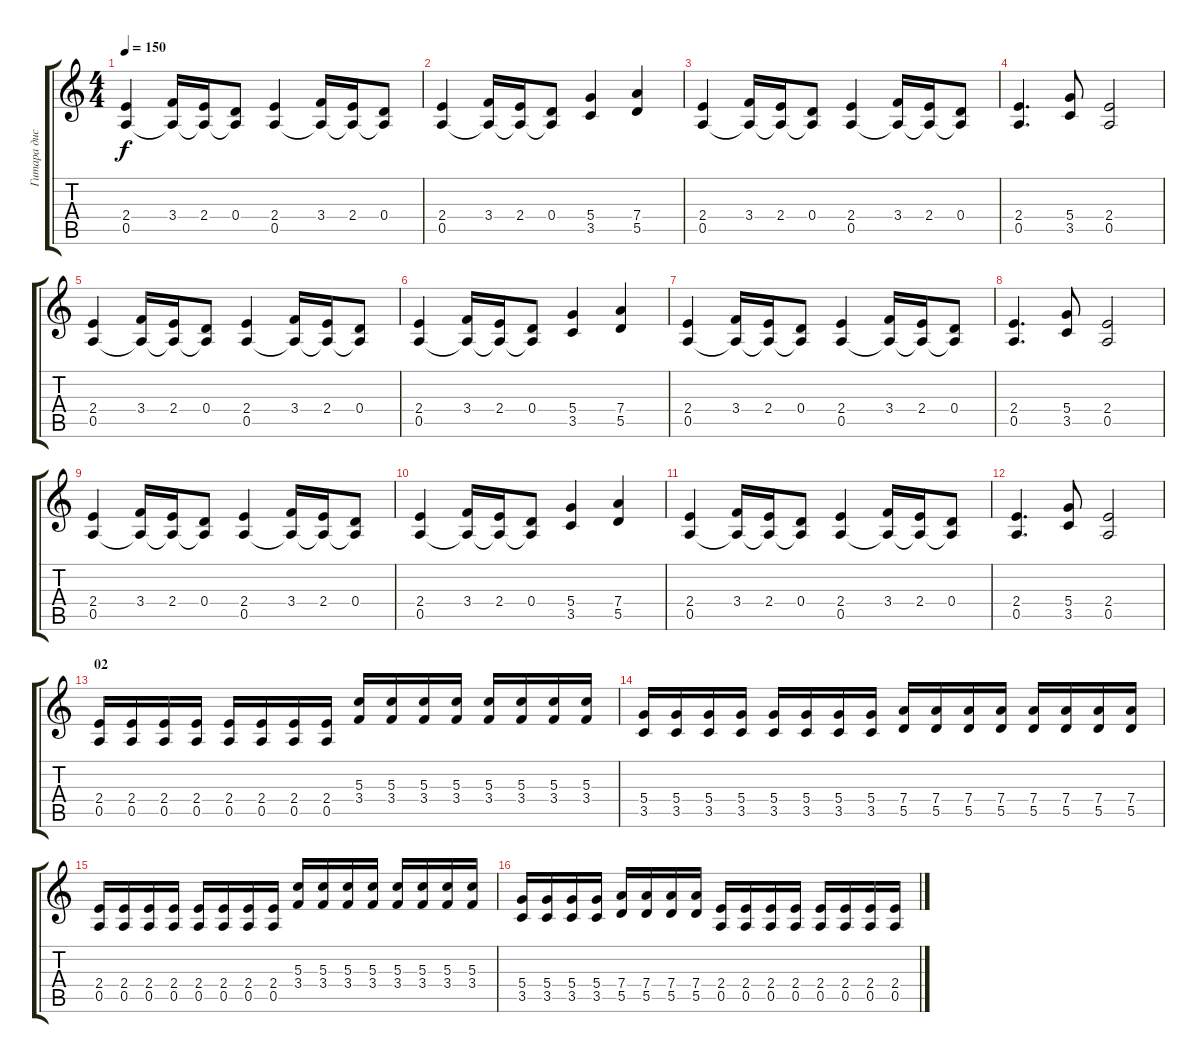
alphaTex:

\track ("Гитара дист 1" "Гитара дис") {instrument distortionguitar}
\staff {score tabs}
\tuning (E4 B3 G3 D3 A2 E2) {hide}
\ts (4 4)
\tempo 150
\clef g2
\ks c
(2.4 0.5).4{dy f} (3.4 0.5{t}).16 (2.4 0.5{t}).16 (0.4 0.5{t}).8 (2.4 0.5).4 (3.4 0.5{t}).16 (2.4 0.5{t}).16 (0.4 0.5{t}).8 |
(2.4 0.5).4 (3.4 0.5{t}).16 (2.4 0.5{t}).16 (0.4 0.5{t}).8 (5.4 3.5).4 (7.4 5.5).4 |
(2.4 0.5).4 (3.4 0.5{t}).16 (2.4 0.5{t}).16 (0.4 0.5{t}).8 (2.4 0.5).4 (3.4 0.5{t}).16 (2.4 0.5{t}).16 (0.4 0.5{t}).8 |
(2.4 0.5).4{d} (5.4 3.5).8 (2.4 0.5).2 |
(2.4 0.5).4 (3.4 0.5{t}).16 (2.4 0.5{t}).16 (0.4 0.5{t}).8 (2.4 0.5).4 (3.4 0.5{t}).16 (2.4 0.5{t}).16 (0.4 0.5{t}).8 |
(2.4 0.5).4 (3.4 0.5{t}).16 (2.4 0.5{t}).16 (0.4 0.5{t}).8 (5.4 3.5).4 (7.4 5.5).4 |
(2.4 0.5).4 (3.4 0.5{t}).16 (2.4 0.5{t}).16 (0.4 0.5{t}).8 (2.4 0.5).4 (3.4 0.5{t}).16 (2.4 0.5{t}).16 (0.4 0.5{t}).8 |
(2.4 0.5).4{d} (5.4 3.5).8 (2.4 0.5).2 |
(2.4 0.5).4 (3.4 0.5{t}).16 (2.4 0.5{t}).16 (0.4 0.5{t}).8 (2.4 0.5).4 (3.4 0.5{t}).16 (2.4 0.5{t}).16 (0.4 0.5{t}).8 |
(2.4 0.5).4 (3.4 0.5{t}).16 (2.4 0.5{t}).16 (0.4 0.5{t}).8 (5.4 3.5).4 (7.4 5.5).4 |
(2.4 0.5).4 (3.4 0.5{t}).16 (2.4 0.5{t}).16 (0.4 0.5{t}).8 (2.4 0.5).4 (3.4 0.5{t}).16 (2.4 0.5{t}).16 (0.4 0.5{t}).8 |
(2.4 0.5).4{d} (5.4 3.5).8 (2.4 0.5).2 |
\section ("" "02")
(2.4 0.5).16 (2.4 0.5).16 (2.4 0.5).16 (2.4 0.5).16 (2.4 0.5).16 (2.4 0.5).16 (2.4 0.5).16 (2.4 0.5).16 (5.3 3.4).16 (5.3 3.4).16 (5.3 3.4).16 (5.3 3.4).16 (5.3 3.4).16 (5.3 3.4).16 (5.3 3.4).16 (5.3 3.4).16 |
(5.4 3.5).16 (5.4 3.5).16 (5.4 3.5).16 (5.4 3.5).16 (5.4 3.5).16 (5.4 3.5).16 (5.4 3.5).16 (5.4 3.5).16 (7.4 5.5).16 (7.4 5.5).16 (7.4 5.5).16 (7.4 5.5).16 (7.4 5.5).16 (7.4 5.5).16 (7.4 5.5).16 (7.4 5.5).16 |
(2.4 0.5).16 (2.4 0.5).16 (2.4 0.5).16 (2.4 0.5).16 (2.4 0.5).16 (2.4 0.5).16 (2.4 0.5).16 (2.4 0.5).16 (5.3 3.4).16 (5.3 3.4).16 (5.3 3.4).16 (5.3 3.4).16 (5.3 3.4).16 (5.3 3.4).16 (5.3 3.4).16 (5.3 3.4).16 |
(5.4 3.5).16 (5.4 3.5).16 (5.4 3.5).16 (5.4 3.5).16 (7.4 5.5).16 (7.4 5.5).16 (7.4 5.5).16 (7.4 5.5).16 (2.4 0.5).16 (2.4 0.5).16 (2.4 0.5).16 (2.4 0.5).16 (2.4 0.5).16 (2.4 0.5).16 (2.4 0.5).16 (2.4 0.5).16
